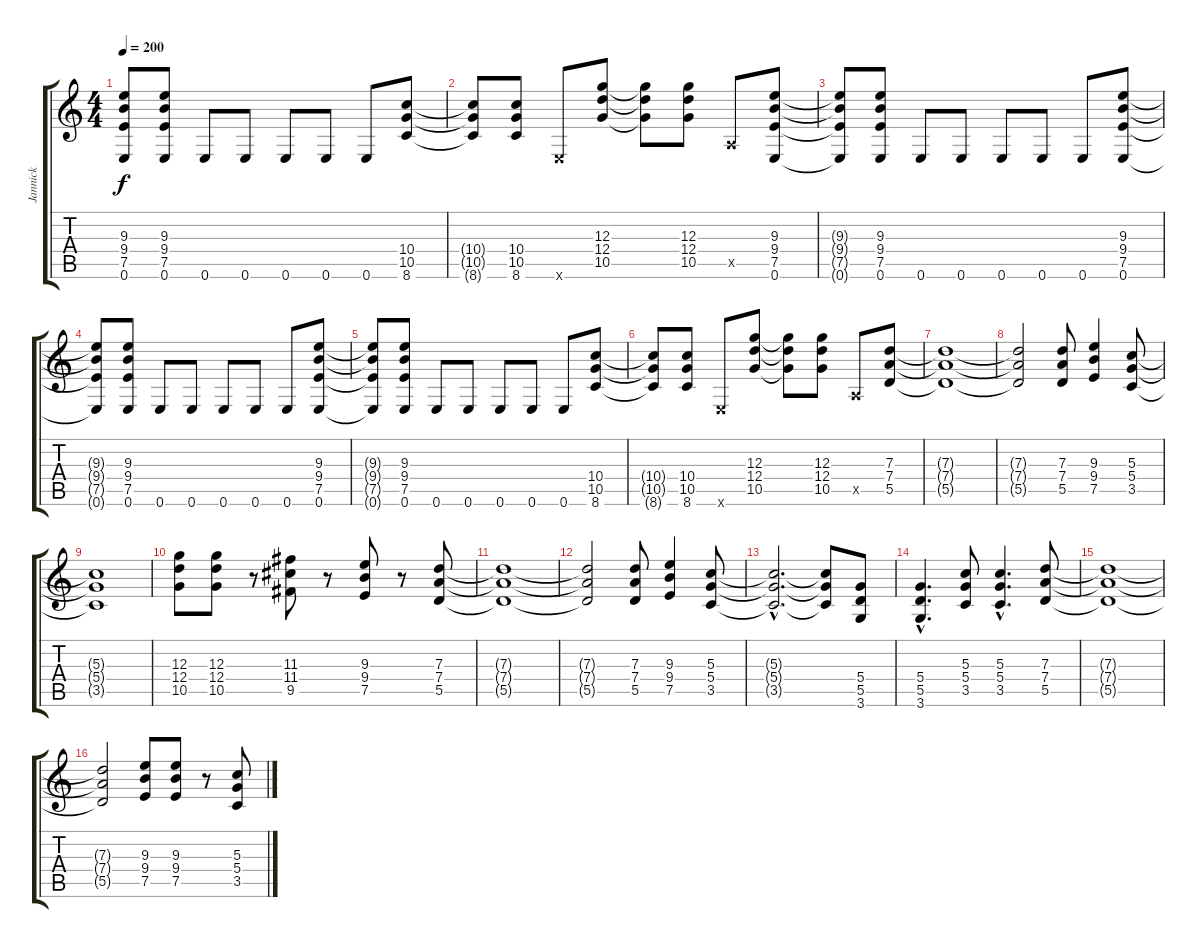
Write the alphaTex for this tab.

\track ("Jannick" "Jannick") {instrument distortionguitar}
\staff {score tabs}
\tuning (E4 B3 G3 D3 A2 E2) {hide}
\ts (4 4)
\tempo 200
\clef g2
\ks c
(9.3{t} 9.4{t} 7.5{t} 0.6{t}).8{dy f} (9.3 9.4 7.5 0.6).8 0.6.8 0.6.8 0.6.8 0.6.8 0.6.8 (10.4 10.5 8.6).8 |
(10.4{t} 10.5{t} 8.6{t}).8 (10.4 10.5 8.6).8 0.6{x}.8 (12.3 12.4 10.5).8 (12.3{t} 12.4{t} 10.5{t}).8 (12.3 12.4 10.5).8 0.5{x}.8 (9.3 9.4 7.5 0.6).8 |
(9.3{t} 9.4{t} 7.5{t} 0.6{t}).8 (9.3 9.4 7.5 0.6).8 0.6.8 0.6.8 0.6.8 0.6.8 0.6.8 (9.3 9.4 7.5 0.6).8 |
(9.3{t} 9.4{t} 7.5{t} 0.6{t}).8 (9.3 9.4 7.5 0.6).8 0.6.8 0.6.8 0.6.8 0.6.8 0.6.8 (9.3 9.4 7.5 0.6).8 |
(9.3{t} 9.4{t} 7.5{t} 0.6{t}).8 (9.3 9.4 7.5 0.6).8 0.6.8 0.6.8 0.6.8 0.6.8 0.6.8 (10.4 10.5 8.6).8 |
(10.4{t} 10.5{t} 8.6{t}).8 (10.4 10.5 8.6).8 0.6{x}.8 (12.3 12.4 10.5).8 (12.3{t} 12.4{t} 10.5{t}).8 (12.3 12.4 10.5).8 0.5{x}.8 (7.3 7.4 5.5).8 |
(7.3{t} 7.4{t} 5.5{t}).1 |
(7.3{t} 7.4{t} 5.5{t}).2 (7.3 7.4 5.5).8 (9.3 9.4 7.5).4 (5.3 5.4 3.5).8 |
(5.3{t} 5.4{t} 3.5{t}).1 |
(12.3 12.4 10.5).8 (12.3 12.4 10.5).8 r.8 (11.3 11.4 9.5).8 r.8 (9.3 9.4 7.5).8 r.8 (7.3 7.4 5.5).8 |
(7.3{t} 7.4{t} 5.5{t}).1 |
(7.3{t} 7.4{t} 5.5{t}).2 (7.3 7.4 5.5).8 (9.3 9.4 7.5).4 (5.3 5.4 3.5).8 |
(5.3{hac t} 5.4{hac t} 3.5{hac t}).2{d} (5.3{t} 5.4{t} 3.5{t}).8 (5.4 5.5 3.6).8 |
(5.4{hac} 5.5{hac} 3.6{hac}).4{d} (5.3 5.4 3.5).8 (5.3{hac} 5.4{hac} 3.5{hac}).4{d} (7.3 7.4 5.5).8 |
(7.3{t} 7.4{t} 5.5{t}).1 |
(7.3{t} 7.4{t} 5.5{t}).2 (9.3 9.4 7.5).8 (9.3 9.4 7.5).8 r.8 (5.3 5.4 3.5).8
